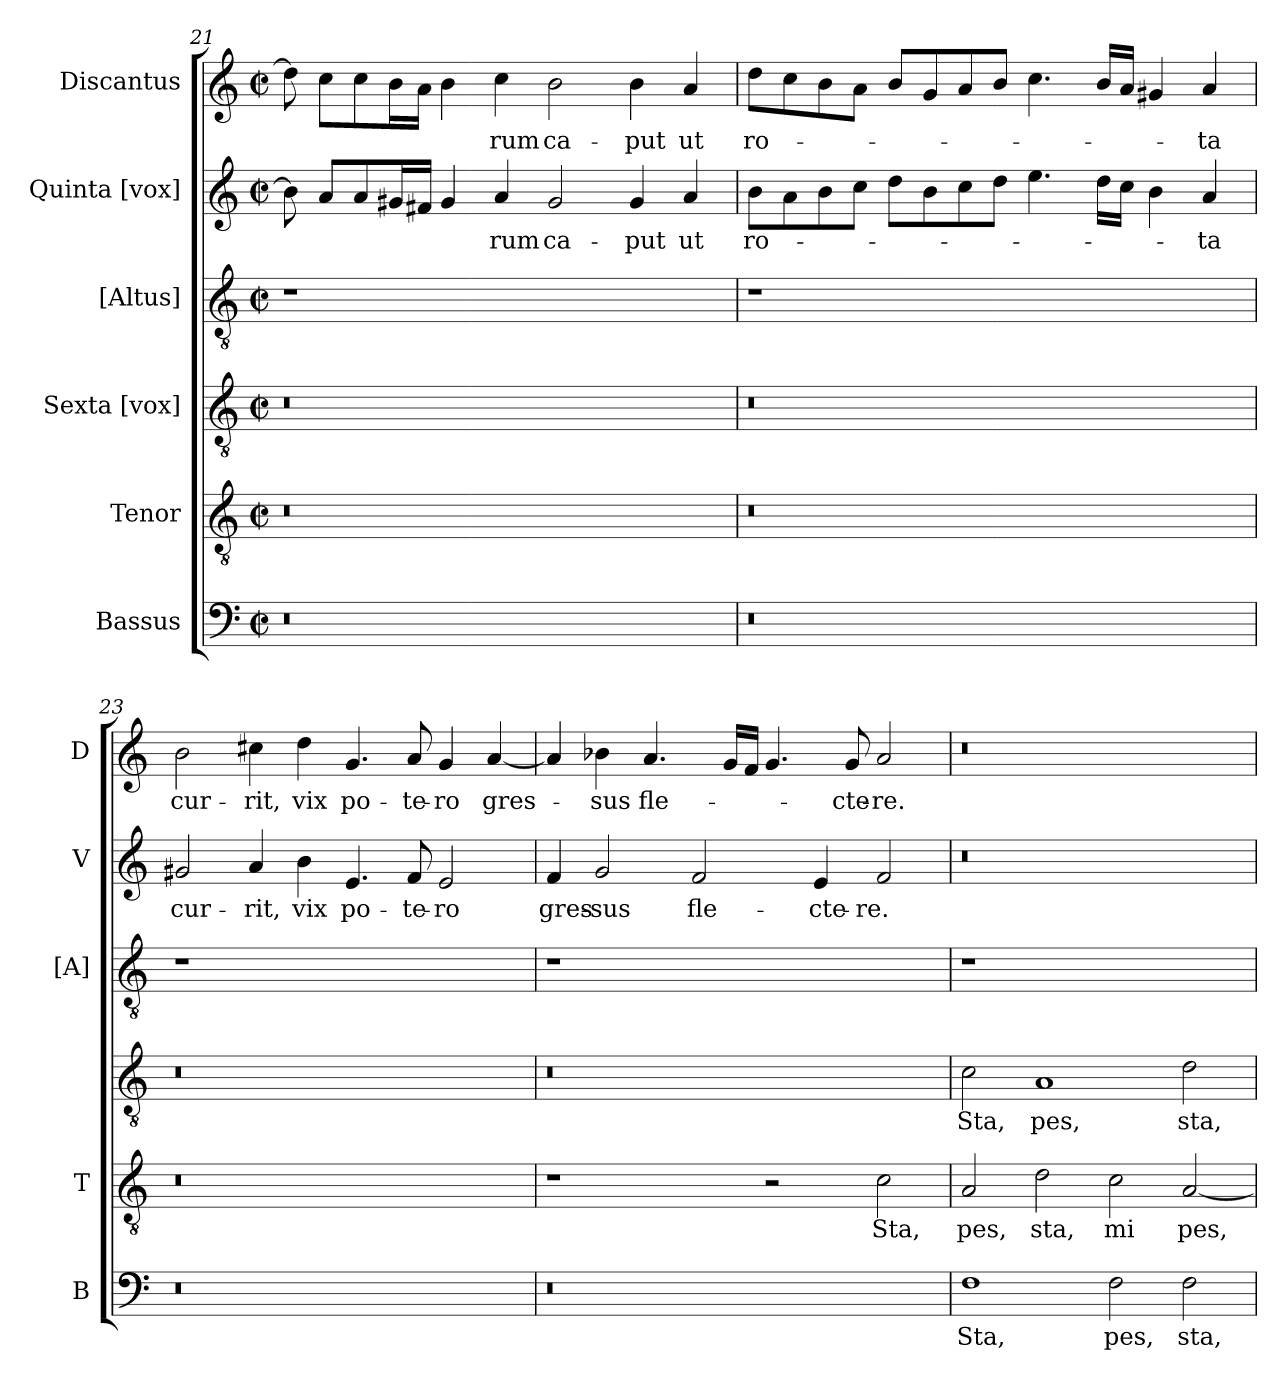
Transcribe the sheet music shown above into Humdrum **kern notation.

**kern	**text	**kern	**text	**kern	**text	**kern	**kern	**text	**kern	**text
*part6	*part6	*part5	*part5	*part4	*part4	*part3	*part2	*part2	*part1	*part1
*staff6	*staff6	*staff5	*staff5	*staff4	*staff4	*staff3	*staff2	*staff2	*staff1	*staff1
*I"Bassus	*	*I"Tenor	*	*I"Sexta [vox]	*	*I"[Altus]	*I"Quinta [vox]	*	*I"Discantus	*
*I'B	*	*I'T	*	*	*	*I'[A]	*I'V	*	*I'D	*
!!LO:LB:g=z
*clefF4	*	*clefGv2	*	*clefGv2	*	*clefGv2	*clefG2	*	*clefG2	*
*k[]	*	*k[]	*	*k[]	*	*k[]	*k[]	*	*k[]	*
*C:	*	*C:	*	*C:	*	*C:	*C:	*	*C:	*
*M2/2	*	*M2/2	*	*M2/2	*	*M2/2	*M2/2	*	*M2/2	*
*met(c|)	*	*met(c|)	*	*met(c|)	*	*met(c|)	*met(c|)	*	*met(c|)	*
=21	=21	=21	=21	=21	=21	=21	=21	=21	=21	=21
0r	.	0r	.	0r	.	1r	8b\]	.	8dd\]	.
.	.	.	.	.	.	.	8a/L	.	8cc\L	.
.	.	.	.	.	.	.	8a/	.	8cc\	.
.	.	.	.	.	.	.	16g#X/L	.	16b\L	.
.	.	.	.	.	.	.	16f#X/JJ	.	16a\JJ	.
.	.	.	.	.	.	.	4g#/	.	4b\	.
.	.	.	.	.	.	.	4a/	-rum	4cc\	-rum
.	.	.	.	.	.	1ryy	2g#/	ca-	2b\	ca-
.	.	.	.	.	.	.	4g#/	-put	4b\	-put
.	.	.	.	.	.	.	4a/	ut	4a/	ut
=22	=22	=22	=22	=22	=22	=22	=22	=22	=22	=22
0r	.	0r	.	0r	.	1r	8b\L	ro-	8dd\L	ro-
.	.	.	.	.	.	.	8a\	.	8cc\	.
.	.	.	.	.	.	.	8b\	.	8b\	.
.	.	.	.	.	.	.	8cc\J	.	8a\J	.
.	.	.	.	.	.	.	8dd\L	.	8b/L	.
.	.	.	.	.	.	.	8b\	.	8g/	.
.	.	.	.	.	.	.	8cc\	.	8a/	.
.	.	.	.	.	.	.	8dd\J	.	8b/J	.
.	.	.	.	.	.	1ryy	4.ee\	.	4.cc\	.
.	.	.	.	.	.	.	16dd\LL	.	16b/LL	.
.	.	.	.	.	.	.	16cc\JJ	.	16a/JJ	.
.	.	.	.	.	.	.	4b\	.	4g#X/	.
.	.	.	.	.	.	.	4a/	-ta	4a/	-ta
=23	=23	=23	=23	=23	=23	=23	=23	=23	=23	=23
0r	.	0r	.	0r	.	1r	2g#X/	cur-	2b\	cur-
.	.	.	.	.	.	.	4a/	-rit,	4cc#X\	-rit,
.	.	.	.	.	.	.	4b\	vix	4dd\	vix
.	.	.	.	.	.	1ryy	4.e/	po-	4.g/	po-
.	.	.	.	.	.	.	8f/	-te-	8a/	-te-
.	.	.	.	.	.	.	2e/	-ro	4g/	-ro
.	.	.	.	.	.	.	.	.	[4a/	gres-
!!LO:PB:g=z
=24	=24	=24	=24	=24	=24	=24	=24	=24	=24	=24
0r	.	1r	.	0r	.	1r	4f/	gres-	4a/]	.
.	.	.	.	.	.	.	2g/	-sus	4b-X\	-sus
.	.	.	.	.	.	.	.	.	4.a/	fle-
.	.	.	.	.	.	.	2f/	fle-	.	.
.	.	.	.	.	.	.	.	.	16g/LL	.
.	.	.	.	.	.	.	.	.	16f/JJ	.
.	.	2r	.	.	.	1ryy	.	.	4.g/	.
.	.	.	.	.	.	.	4e/	-cte-	.	.
.	.	.	.	.	.	.	.	.	8g/	-cte-
.	.	2c\	Sta,	.	.	.	2f/	-re.	2a/	-re.
=25	=25	=25	=25	=25	=25	=25	=25	=25	=25	=25
1F	Sta,	2A/	pes,	2c\	Sta,	1r	0r	.	0r	.
.	.	2d\	sta,	1A	pes,	.	.	.	.	.
2F\	pes,	2c\	mi	.	.	1ryy	.	.	.	.
2F\	sta,	[2A/	pes,	2d\	sta,	.	.	.	.	.
=	=	=	=	=	=	=	=	=	=	=
*-	*-	*-	*-	*-	*-	*-	*-	*-	*-	*-
